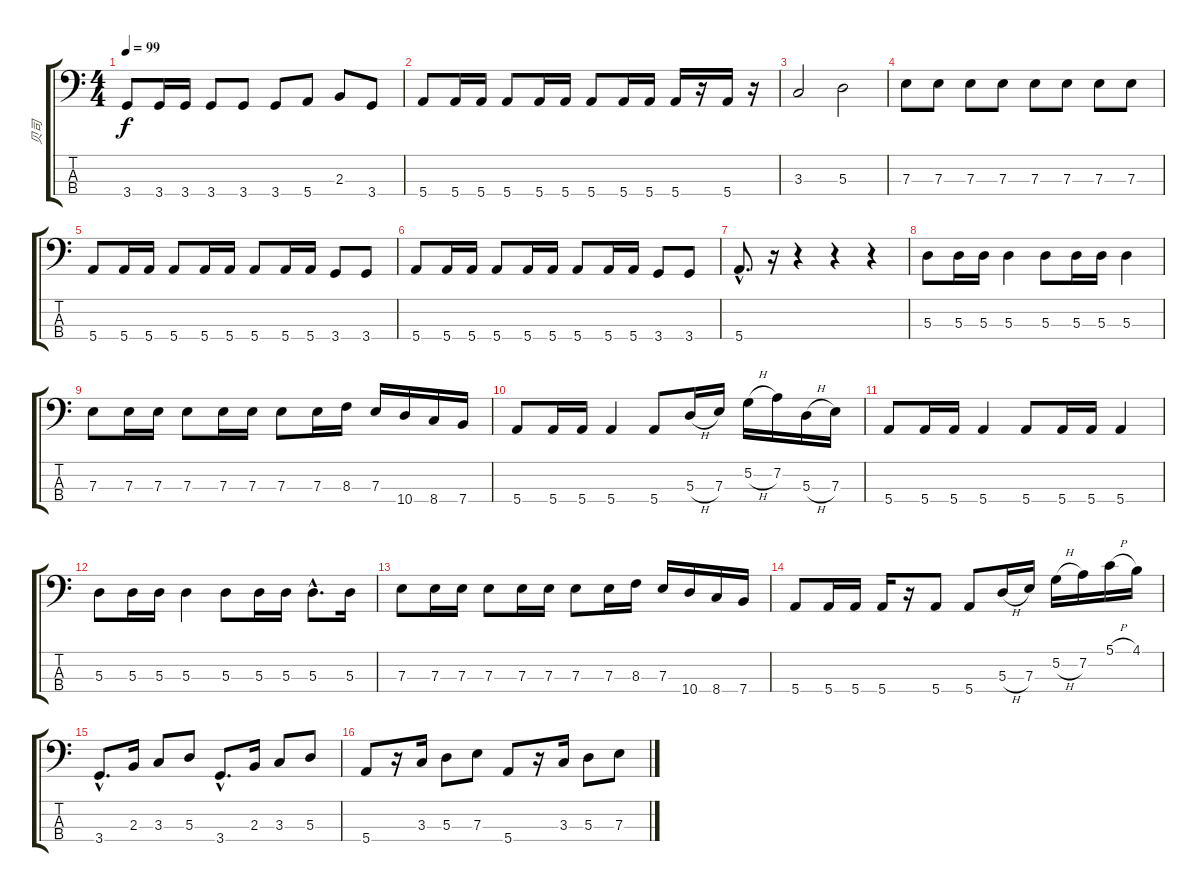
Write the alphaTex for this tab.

\track ("贝司" "贝司") {instrument electricbassfinger}
\staff {score tabs}
\tuning (G2 D2 A1 E1) {hide}
\ts (4 4)
\tempo 99
\clef f4
\ks c
3.4.8{dy f} 3.4.16 3.4.16 3.4.8 3.4.8 3.4.8 5.4.8 2.3.8 3.4.8 |
5.4.8 5.4.16 5.4.16 5.4.8 5.4.16 5.4.16 5.4.8 5.4.16 5.4.16 5.4.16 r.16 5.4.16 r.16 |
3.3.2 5.3.2 |
7.3.8 7.3.8 7.3.8 7.3.8 7.3.8 7.3.8 7.3.8 7.3.8 |
5.4.8 5.4.16 5.4.16 5.4.8 5.4.16 5.4.16 5.4.8 5.4.16 5.4.16 3.4.8 3.4.8 |
5.4.8 5.4.16 5.4.16 5.4.8 5.4.16 5.4.16 5.4.8 5.4.16 5.4.16 3.4.8 3.4.8 |
5.4{hac}.8{d} r.16 r.4 r.4 r.4 |
5.3.8 5.3.16 5.3.16 5.3.4 5.3.8 5.3.16 5.3.16 5.3.4 |
7.3.8 7.3.16 7.3.16 7.3.8 7.3.16 7.3.16 7.3.8 7.3.16 8.3.16 7.3.16 10.4.16 8.4.16 7.4.16 |
5.4.8 5.4.16 5.4.16 5.4.4 5.4.8 5.3{h}.16 7.3.16 5.2{h}.16 7.2.16 5.3{h}.16 7.3.16 |
5.4.8 5.4.16 5.4.16 5.4.4 5.4.8 5.4.16 5.4.16 5.4.4 |
5.3.8 5.3.16 5.3.16 5.3.4 5.3.8 5.3.16 5.3.16 5.3{hac}.8{d} 5.3.16 |
7.3.8 7.3.16 7.3.16 7.3.8 7.3.16 7.3.16 7.3.8 7.3.16 8.3.16 7.3.16 10.4.16 8.4.16 7.4.16 |
5.4.8 5.4.16 5.4.16 5.4.16 r.16 5.4.8 5.4.8 5.3{h}.16 7.3.16 5.2{h}.16 7.2.16 5.1{h}.16 4.1.16 |
3.4{hac}.8{d} 2.3.16 3.3.8 5.3.8 3.4{hac}.8{d} 2.3.16 3.3.8 5.3.8 |
5.4.8 r.16 3.3.16 5.3.8 7.3.8 5.4.8 r.16 3.3.16 5.3.8 7.3.8
